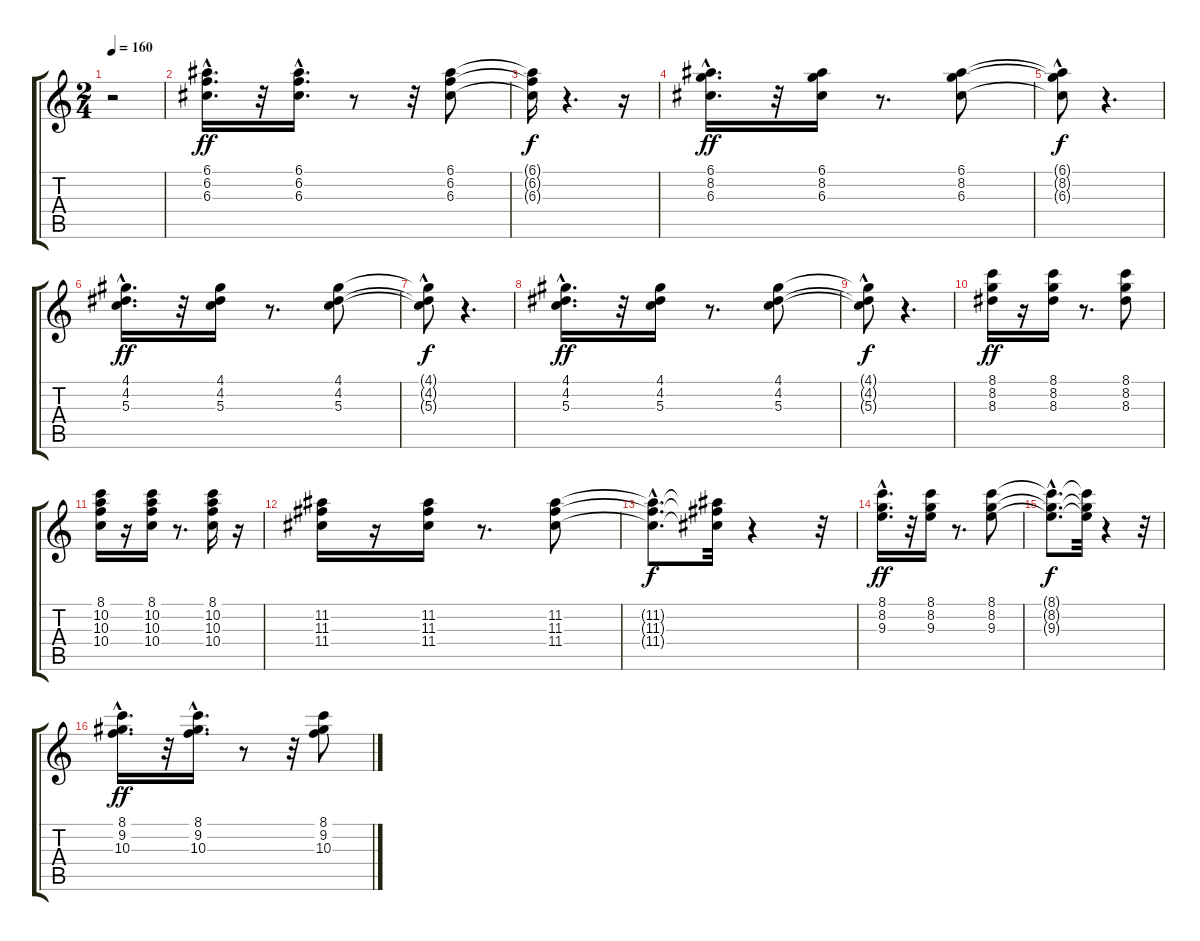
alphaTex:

\track "" {instrument acousticguitarsteel}
\staff {score tabs}
\tuning (E4 B3 G3 D3 A2 E2) {hide}
\ts (2 4)
\tempo 160
\clef g2
\ks c
r.2{dy ff} |
(6.1{hac} 6.2{hac} 6.3{hac}).16{d balance 8} r.32 (6.1{hac} 6.2 6.3).16{d} r.8 r.32 (6.1 6.2 6.3).8 |
(6.1{t} 6.2{t} 6.3{t}).16{dy f} r.4{d} r.16 |
(6.1{hac} 8.2 6.3).16{d dy ff} r.32 (6.1 8.2 6.3).16 r.8{d} (6.1 8.2 6.3).8 |
(6.1{t} 8.2{hac t} 6.3{t}).8{dy f} r.4{d} |
(4.1{hac} 4.2 5.3).16{d dy ff} r.32 (4.1 4.2 5.3).16 r.8{d} (4.1 4.2 5.3).8 |
(4.1{t} 4.2{hac t} 5.3{t}).8{dy f} r.4{d} |
(4.1{hac} 4.2 5.3).16{d dy ff} r.32 (4.1 4.2 5.3).16 r.8{d} (4.1 4.2 5.3).8 |
(4.1{t} 4.2{t} 5.3{hac t}).8{dy f} r.4{d} |
(8.1 8.2 8.3).16{dy ff} r.16 (8.1 8.2 8.3).16 r.8{d} (8.1 8.2 8.3).8 |
(8.1 10.2 10.3 10.4).16 r.16 (8.1 10.2 10.3 10.4).16 r.8{d} (8.1 10.2 10.3 10.4).16 r.16 |
(11.2 11.3 11.4).16 r.16 (11.2 11.3 11.4).16 r.8{d} (11.2 11.3 11.4).8 |
(11.2{hac t} 11.3{hac t} 11.4{hac t}).8{d dy f} (11.2{t} 11.3{t} 11.4{t}).32 r.4 r.32 |
(8.1{hac} 8.2 9.3).16{d dy ff} r.32 (8.1 8.2 9.3).16 r.8{d} (8.1 8.2 9.3).8 |
(8.1{hac t} 8.2{hac t} 9.3{hac t}).8{d dy f} (8.1{t} 8.2{t} 9.3{t}).32 r.4 r.32 |
(8.1{hac} 9.2 10.3).16{d dy ff} r.32 (8.1{hac} 9.2 10.3).16{d} r.8 r.32 (8.1 9.2 10.3).8
